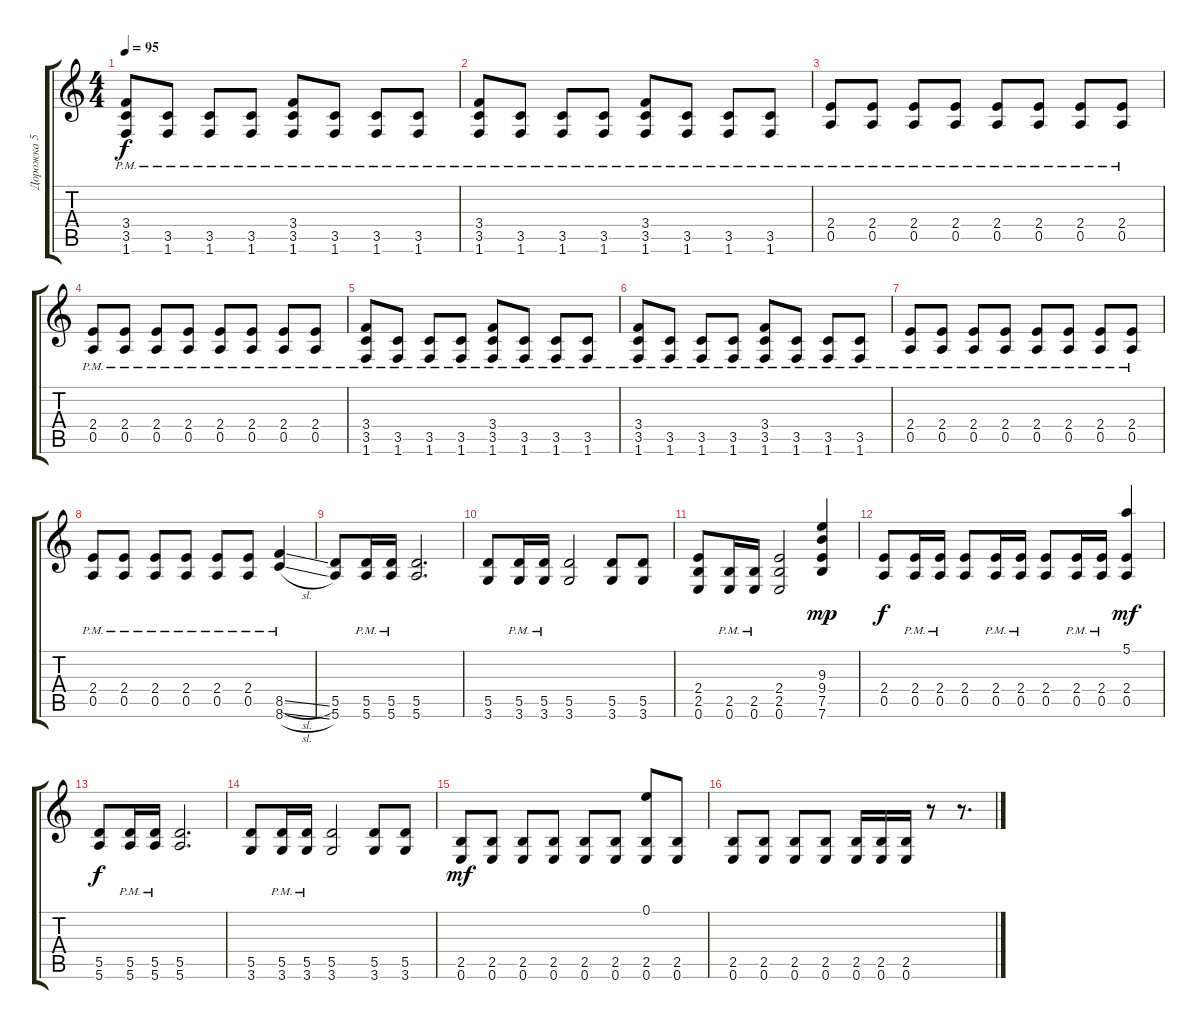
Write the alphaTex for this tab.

\track ("Дорожка 5" "Дорожка 5") {instrument distortionguitar}
\staff {score tabs}
\tuning (E4 B3 G3 D3 A2 E2) {hide}
\ts (4 4)
\tempo 95
\clef g2
\ks c
(3.4{pm} 3.5{pm} 1.6{pm}).8{dy f} (3.5{pm} 1.6{pm}).8 (3.5{pm} 1.6{pm}).8 (3.5{pm} 1.6{pm}).8 (3.4{pm} 3.5{pm} 1.6{pm}).8 (3.5{pm} 1.6{pm}).8 (3.5{pm} 1.6{pm}).8 (3.5{pm} 1.6{pm}).8 |
(3.4{pm} 3.5{pm} 1.6{pm}).8 (3.5{pm} 1.6{pm}).8 (3.5{pm} 1.6{pm}).8 (3.5{pm} 1.6{pm}).8 (3.4{pm} 3.5{pm} 1.6{pm}).8 (3.5{pm} 1.6{pm}).8 (3.5{pm} 1.6{pm}).8 (3.5{pm} 1.6{pm}).8 |
(2.4{pm} 0.5{pm}).8 (2.4{pm} 0.5{pm}).8 (2.4{pm} 0.5{pm}).8 (2.4{pm} 0.5{pm}).8 (2.4{pm} 0.5{pm}).8 (2.4{pm} 0.5{pm}).8 (2.4{pm} 0.5{pm}).8 (2.4{pm} 0.5{pm}).8 |
(2.4{pm} 0.5{pm}).8 (2.4{pm} 0.5{pm}).8 (2.4{pm} 0.5{pm}).8 (2.4{pm} 0.5{pm}).8 (2.4{pm} 0.5{pm}).8 (2.4{pm} 0.5{pm}).8 (2.4{pm} 0.5{pm}).8 (2.4{pm} 0.5{pm}).8 |
(3.4{pm} 3.5{pm} 1.6{pm}).8 (3.5{pm} 1.6{pm}).8 (3.5{pm} 1.6{pm}).8 (3.5{pm} 1.6{pm}).8 (3.4{pm} 3.5{pm} 1.6{pm}).8 (3.5{pm} 1.6{pm}).8 (3.5{pm} 1.6{pm}).8 (3.5{pm} 1.6{pm}).8 |
(3.4{pm} 3.5{pm} 1.6{pm}).8 (3.5{pm} 1.6{pm}).8 (3.5{pm} 1.6{pm}).8 (3.5{pm} 1.6{pm}).8 (3.4{pm} 3.5{pm} 1.6{pm}).8 (3.5{pm} 1.6{pm}).8 (3.5{pm} 1.6{pm}).8 (3.5{pm} 1.6{pm}).8 |
(2.4{pm} 0.5{pm}).8 (2.4{pm} 0.5{pm}).8 (2.4{pm} 0.5{pm}).8 (2.4{pm} 0.5{pm}).8 (2.4{pm} 0.5{pm}).8 (2.4{pm} 0.5{pm}).8 (2.4{pm} 0.5{pm}).8 (2.4{pm} 0.5{pm}).8 |
(2.4{pm} 0.5{pm}).8 (2.4{pm} 0.5{pm}).8 (2.4{pm} 0.5{pm}).8 (2.4{pm} 0.5{pm}).8 (2.4{pm} 0.5{pm}).8 (2.4{pm} 0.5{pm}).8 (8.5{sl pm} 8.6{sl}).4 |
(5.5 5.6).8 (5.5{pm} 5.6{pm}).16 (5.5{pm} 5.6{pm}).16 (5.5 5.6).2{d} |
(5.5 3.6).8 (5.5{pm} 3.6{pm}).16 (5.5{pm} 3.6{pm}).16 (5.5 3.6).2 (5.5 3.6).8 (5.5 3.6).8 |
(2.4 2.5 0.6).8 (2.5{pm} 0.6{pm}).16 (2.5{pm} 0.6{pm}).16 (2.4 2.5 0.6).2 (9.3 9.4 7.5 7.6).4{dy mp} |
(2.4 0.5).8{dy f} (2.4{pm} 0.5{pm}).16 (2.4{pm} 0.5{pm}).16 (2.4 0.5).8 (2.4{pm} 0.5{pm}).16 (2.4{pm} 0.5{pm}).16 (2.4 0.5).8 (2.4{pm} 0.5{pm}).16 (2.4{pm} 0.5{pm}).16 (5.1 2.4 0.5).4{dy mf} |
(5.5 5.6).8{dy f} (5.5{pm} 5.6{pm}).16 (5.5{pm} 5.6{pm}).16 (5.5 5.6).2{d} |
(5.5 3.6).8 (5.5{pm} 3.6{pm}).16 (5.5{pm} 3.6{pm}).16 (5.5 3.6).2 (5.5 3.6).8 (5.5 3.6).8 |
(2.5 0.6).8{dy mf} (2.5 0.6).8 (2.5 0.6).8 (2.5 0.6).8 (2.5 0.6).8 (2.5 0.6).8 (0.1 2.5 0.6).8 (2.5 0.6).8 |
(2.5 0.6).8{volume 10} (2.5 0.6).8 (2.5 0.6).8 (2.5 0.6).8 (2.5 0.6).16 (2.5 0.6).16 (2.5 0.6).16 r.8 r.8{d}
